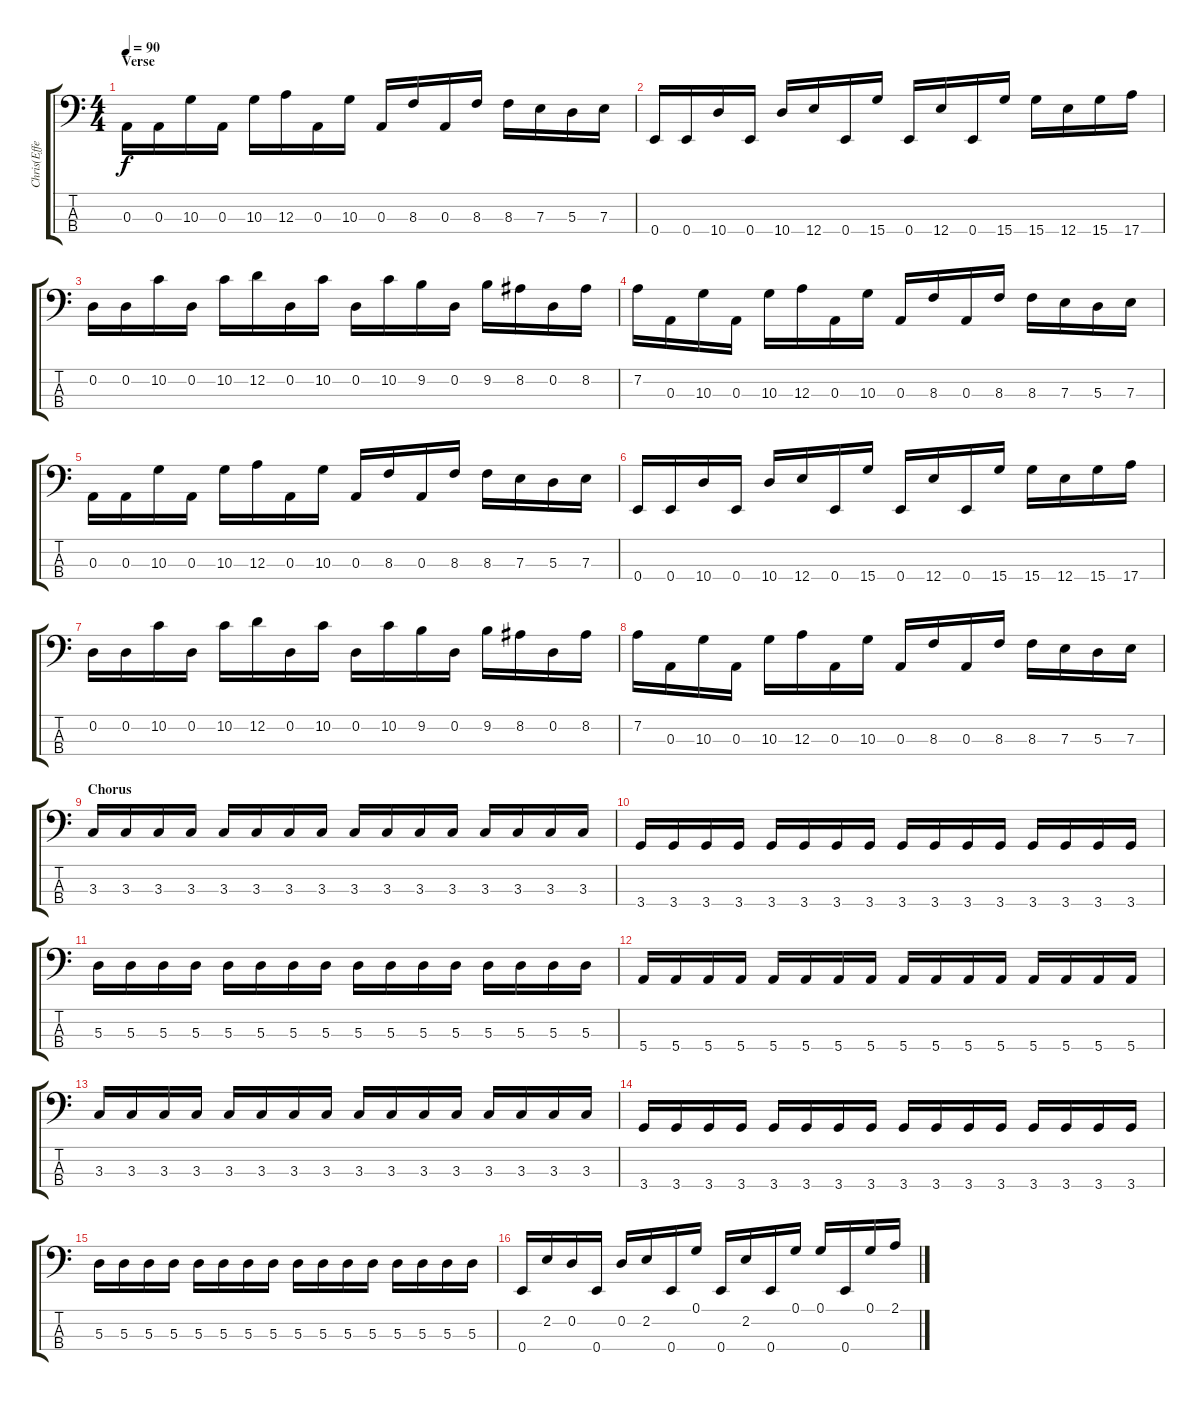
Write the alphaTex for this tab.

\track ("Chris(Effect)" "Chris(Effe") {instrument electricbasspick}
\staff {score tabs}
\tuning (G2 D2 A1 E1) {hide}
\ts (4 4)
\section ("" "Verse")
\tempo 90
\clef f4
\ks c
0.3.16{dy f} 0.3.16 10.3.16 0.3.16 10.3.16 12.3.16 0.3.16 10.3.16 0.3.16 8.3.16 0.3.16 8.3.16 8.3.16 7.3.16 5.3.16 7.3.16 |
0.4.16 0.4.16 10.4.16 0.4.16 10.4.16 12.4.16 0.4.16 15.4.16 0.4.16 12.4.16 0.4.16 15.4.16 15.4.16 12.4.16 15.4.16 17.4.16 |
0.2.16 0.2.16 10.2.16 0.2.16 10.2.16 12.2.16 0.2.16 10.2.16 0.2.16 10.2.16 9.2.16 0.2.16 9.2.16 8.2.16 0.2.16 8.2.16 |
7.2.16 0.3.16 10.3.16 0.3.16 10.3.16 12.3.16 0.3.16 10.3.16 0.3.16 8.3.16 0.3.16 8.3.16 8.3.16 7.3.16 5.3.16 7.3.16 |
0.3.16 0.3.16 10.3.16 0.3.16 10.3.16 12.3.16 0.3.16 10.3.16 0.3.16 8.3.16 0.3.16 8.3.16 8.3.16 7.3.16 5.3.16 7.3.16 |
0.4.16 0.4.16 10.4.16 0.4.16 10.4.16 12.4.16 0.4.16 15.4.16 0.4.16 12.4.16 0.4.16 15.4.16 15.4.16 12.4.16 15.4.16 17.4.16 |
0.2.16 0.2.16 10.2.16 0.2.16 10.2.16 12.2.16 0.2.16 10.2.16 0.2.16 10.2.16 9.2.16 0.2.16 9.2.16 8.2.16 0.2.16 8.2.16 |
7.2.16 0.3.16 10.3.16 0.3.16 10.3.16 12.3.16 0.3.16 10.3.16 0.3.16 8.3.16 0.3.16 8.3.16 8.3.16 7.3.16 5.3.16 7.3.16 |
\section ("" "Chorus")
3.3.16 3.3.16 3.3.16 3.3.16 3.3.16 3.3.16 3.3.16 3.3.16 3.3.16 3.3.16 3.3.16 3.3.16 3.3.16 3.3.16 3.3.16 3.3.16 |
3.4.16 3.4.16 3.4.16 3.4.16 3.4.16 3.4.16 3.4.16 3.4.16 3.4.16 3.4.16 3.4.16 3.4.16 3.4.16 3.4.16 3.4.16 3.4.16 |
5.3.16 5.3.16 5.3.16 5.3.16 5.3.16 5.3.16 5.3.16 5.3.16 5.3.16 5.3.16 5.3.16 5.3.16 5.3.16 5.3.16 5.3.16 5.3.16 |
5.4.16 5.4.16 5.4.16 5.4.16 5.4.16 5.4.16 5.4.16 5.4.16 5.4.16 5.4.16 5.4.16 5.4.16 5.4.16 5.4.16 5.4.16 5.4.16 |
3.3.16 3.3.16 3.3.16 3.3.16 3.3.16 3.3.16 3.3.16 3.3.16 3.3.16 3.3.16 3.3.16 3.3.16 3.3.16 3.3.16 3.3.16 3.3.16 |
3.4.16 3.4.16 3.4.16 3.4.16 3.4.16 3.4.16 3.4.16 3.4.16 3.4.16 3.4.16 3.4.16 3.4.16 3.4.16 3.4.16 3.4.16 3.4.16 |
5.3.16 5.3.16 5.3.16 5.3.16 5.3.16 5.3.16 5.3.16 5.3.16 5.3.16 5.3.16 5.3.16 5.3.16 5.3.16 5.3.16 5.3.16 5.3.16 |
0.4.16 2.2.16 0.2.16 0.4.16 0.2.16 2.2.16 0.4.16 0.1.16 0.4.16 2.2.16 0.4.16 0.1.16 0.1.16 0.4.16 0.1.16 2.1.16
